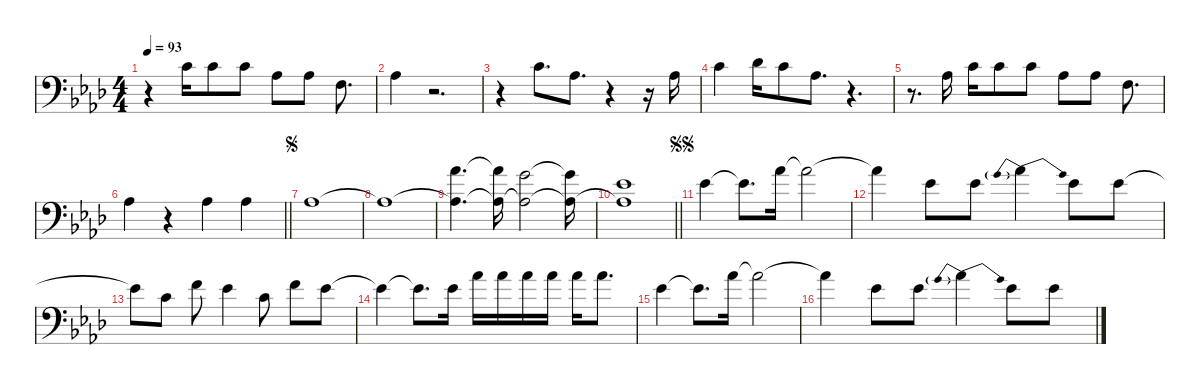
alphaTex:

\defaultSystemsLayout 4
\hideDynamics
\bracketExtendMode nobrackets
\singleTrackTrackNamePolicy hidden
\multiTrackTrackNamePolicy hidden
\firstSystemTrackNameMode fullname
\firstSystemTrackNameOrientation horizontal
\otherSystemsTrackNameOrientation horizontal
\track ("Vocals - hidden" "bn.") {instrument bassoon}
\staff {score}
\tuning (E4 C4 G3 C3 G2 C2)
\ts (4 4)
\tempo 93
\clef f4
\ks ab
r.4{dy f} 0.2{acc forcenatural}.16 0.2{acc forcenatural}.8 0.2{acc forcenatural}.8 1.3{acc b}.8 1.3{acc b}.8 5.4{acc forcenatural}.8{d} |
1.3{acc b}.4 r.2{d} |
r.4 0.2{acc forcenatural}.8{d} 1.3{acc b}.8{d} r.4 r.16 1.3{acc b}.16 |
0.2{acc forcenatural}.4 1.2{acc b}.16 0.2{acc forcenatural}.8 1.3{acc b}.8{d} r.4{d} |
r.8{d} 1.3{acc b}.16 0.2{acc forcenatural}.16 0.2{acc forcenatural}.8 0.2{acc forcenatural}.8 1.3{acc b}.8 1.3{acc b}.8 5.4{acc forcenatural}.8{d} |
\barLineRight lightlight
1.3{acc b}.4 r.4 1.3{acc b}.4 1.3{acc b}.4 |
\jump segno
1.3{acc b}.1 |
1.3{t acc b}.1 |
(4.1{acc b} 1.3{t acc b}).4{d} (4.1{t acc b} 1.3{t acc b}).16 (3.1{acc forcenatural} 1.3{t acc b}).2 (3.1{t acc forcenatural} 1.3{t acc b}).16 |
\barLineRight lightlight
(3.2{acc b} 1.3{t acc b}).1 |
\jump segnosegno
8.3{acc b}.4 8.3{t acc b}.8{d} 8.2{acc b}.16 8.2{t acc b}.2 |
8.2{t acc b}.4 8.3{acc b}.8 8.3{acc b}.8 7.2{be (prebendrelease 0 2 30 0)}.4 8.3{acc b}.8 8.3{acc b}.8 |
8.3{t acc b}.8 5.3{acc forcenatural}.8 5.2{acc forcenatural}.8 8.3{acc b}.4 5.3{acc forcenatural}.8 5.2{acc forcenatural}.8 8.3{acc b}.8 |
8.3{t acc b}.4 8.3{t acc b}.8{d} 8.3{acc b}.16 8.2{acc b}.16 8.2{acc b}.16 8.2{acc b}.16 8.2{acc b}.16 8.2{acc b}.16 8.2{acc b}.8{d} |
8.3{acc b}.4 8.3{t acc b}.8{d} 8.2{acc b}.16 8.2{t acc b}.2 |
8.2{t acc b}.4 8.3{acc b}.8 8.3{acc b}.8 7.2{be (prebendrelease 0 2 30 0)}.4 8.3{acc b}.8 8.3{acc b}.8
